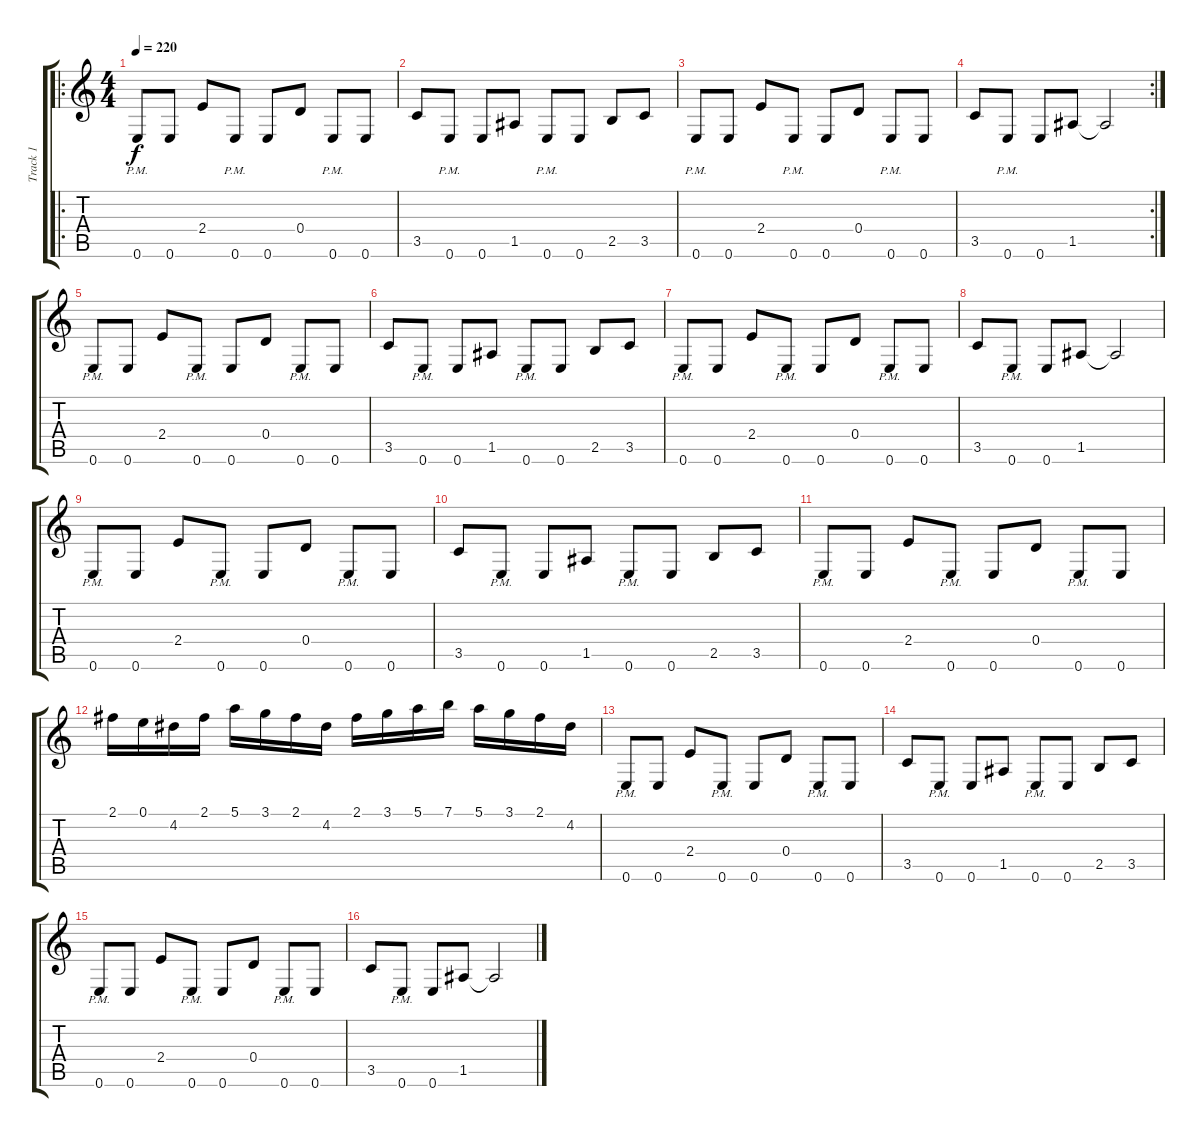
\track ("Track 1" "Track 1") {instrument overdrivenguitar}
\staff {score tabs}
\tuning (E4 B3 G3 D3 A2 E2) {hide}
\ro
\ts (4 4)
\tempo 220
\clef g2
\ks c
0.6{pm}.8{dy f instrument overdrivenguitar} 0.6.8 2.4.8 0.6{pm}.8 0.6.8 0.4.8 0.6{pm}.8 0.6.8 |
3.5.8 0.6{pm}.8 0.6.8 1.5.8 0.6{pm}.8 0.6.8 2.5.8 3.5.8 |
0.6{pm}.8 0.6.8 2.4.8 0.6{pm}.8 0.6.8 0.4.8 0.6{pm}.8 0.6.8 |
\rc 2
3.5.8 0.6{pm}.8 0.6.8 1.5.8 1.5{t}.2 |
0.6{pm}.8 0.6.8 2.4.8 0.6{pm}.8 0.6.8 0.4.8 0.6{pm}.8 0.6.8 |
3.5.8 0.6{pm}.8 0.6.8 1.5.8 0.6{pm}.8 0.6.8 2.5.8 3.5.8 |
0.6{pm}.8 0.6.8 2.4.8 0.6{pm}.8 0.6.8 0.4.8 0.6{pm}.8 0.6.8 |
3.5.8 0.6{pm}.8 0.6.8 1.5.8 1.5{t}.2 |
0.6{pm}.8 0.6.8 2.4.8 0.6{pm}.8 0.6.8 0.4.8 0.6{pm}.8 0.6.8 |
3.5.8 0.6{pm}.8 0.6.8 1.5.8 0.6{pm}.8 0.6.8 2.5.8 3.5.8 |
0.6{pm}.8 0.6.8 2.4.8 0.6{pm}.8 0.6.8 0.4.8 0.6{pm}.8 0.6.8 |
2.1.16 0.1.16 4.2.16 2.1.16 5.1.16 3.1.16 2.1.16 4.2.16 2.1.16 3.1.16 5.1.16 7.1.16 5.1.16 3.1.16 2.1.16 4.2.16 |
0.6{pm}.8 0.6.8 2.4.8 0.6{pm}.8 0.6.8 0.4.8 0.6{pm}.8 0.6.8 |
3.5.8 0.6{pm}.8 0.6.8 1.5.8 0.6{pm}.8 0.6.8 2.5.8 3.5.8 |
0.6{pm}.8 0.6.8 2.4.8 0.6{pm}.8 0.6.8 0.4.8 0.6{pm}.8 0.6.8 |
3.5.8 0.6{pm}.8 0.6.8 1.5.8 1.5{t}.2
